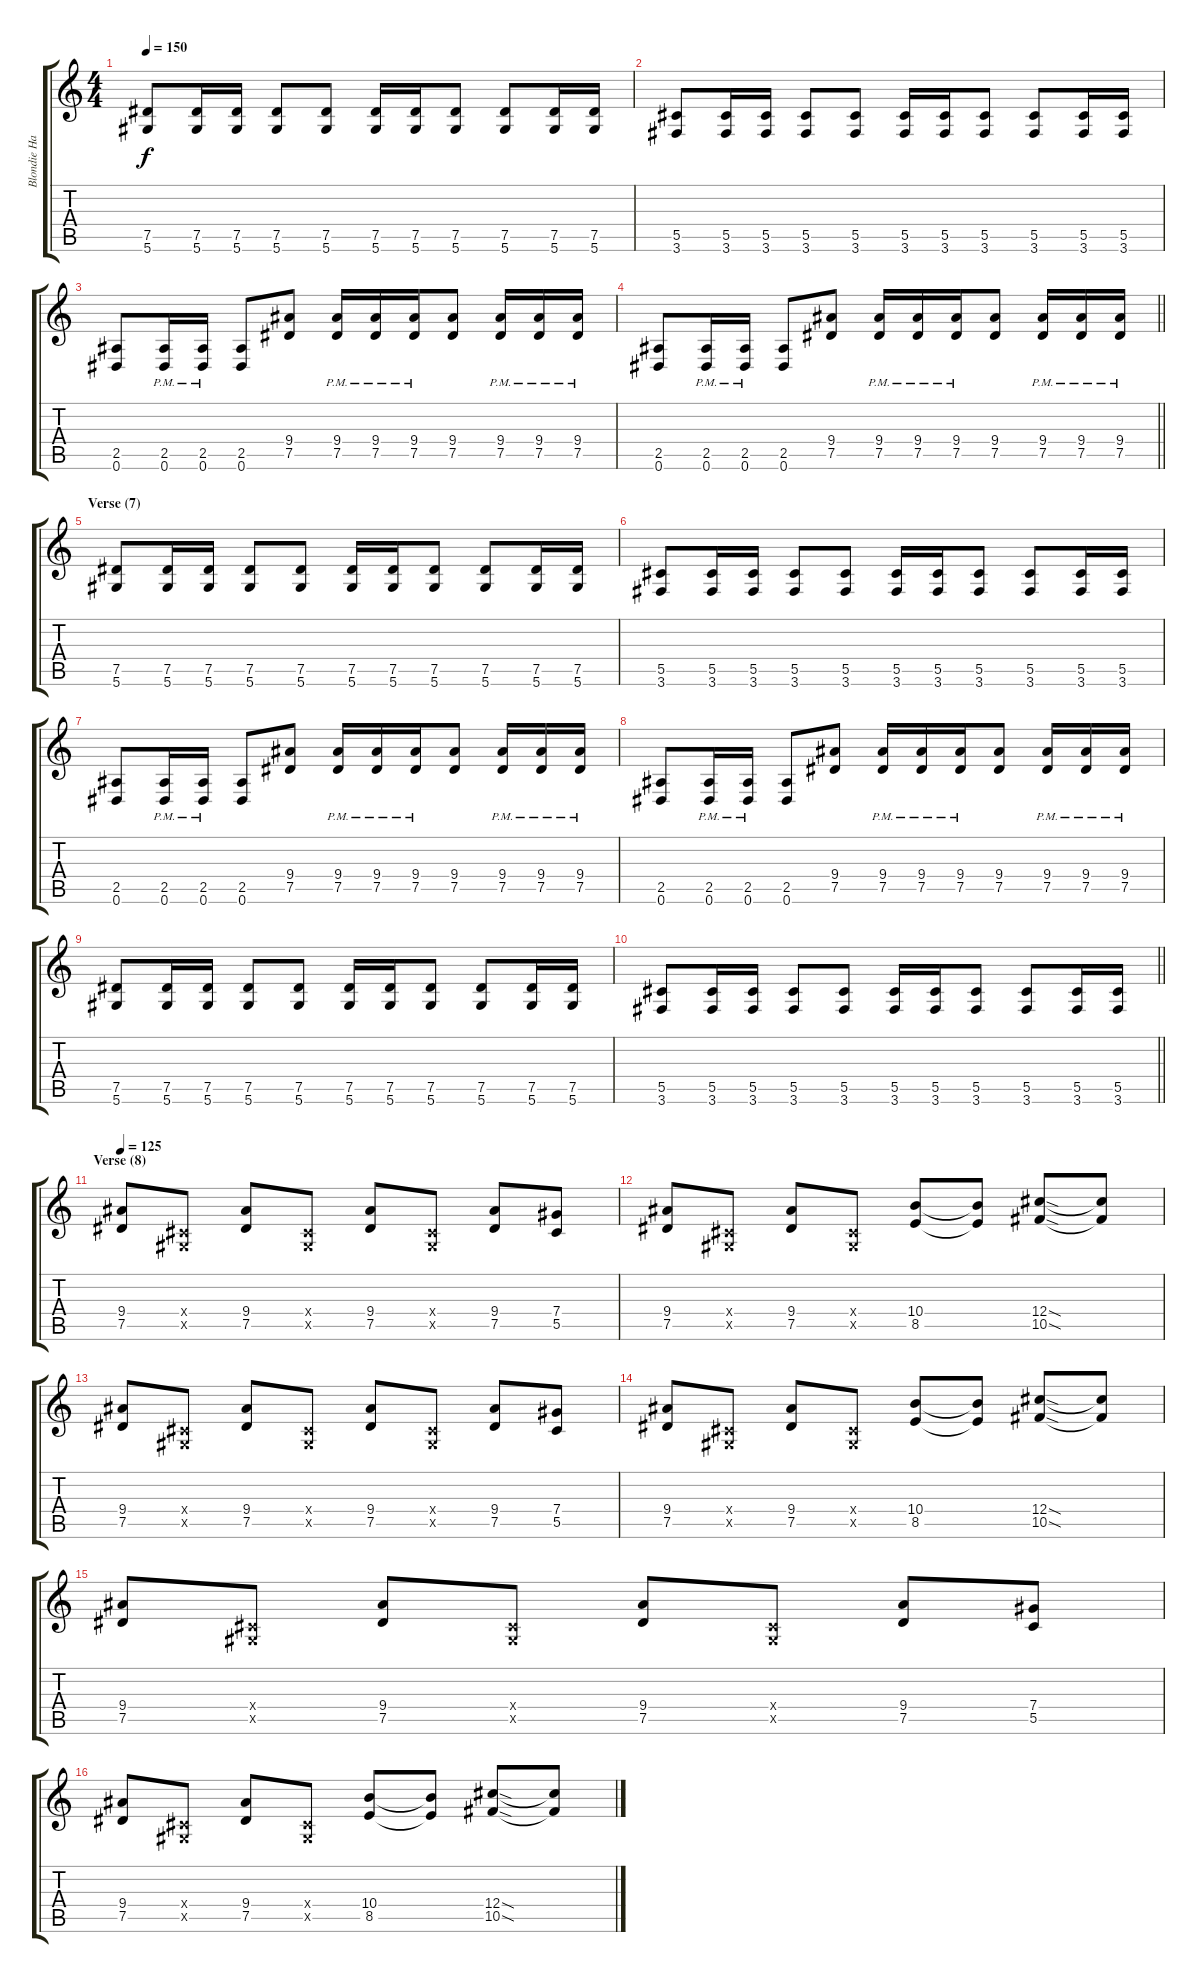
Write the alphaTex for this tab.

\track ("Blondie Hammet" "Blondie Ha") {instrument overdrivenguitar}
\staff {score tabs}
\tuning (Eb4 Bb3 Gb3 Db3 Ab2 Eb2) {hide}
\ts (4 4)
\tempo 150
\clef g2
\ks c
(7.5 5.6).8{dy f} (7.5 5.6).16 (7.5 5.6).16 (7.5 5.6).8 (7.5 5.6).8 (7.5 5.6).16 (7.5 5.6).16 (7.5 5.6).8 (7.5 5.6).8 (7.5 5.6).16 (7.5 5.6).16 |
(5.5 3.6).8 (5.5 3.6).16 (5.5 3.6).16 (5.5 3.6).8 (5.5 3.6).8 (5.5 3.6).16 (5.5 3.6).16 (5.5 3.6).8 (5.5 3.6).8 (5.5 3.6).16 (5.5 3.6).16 |
(2.5 0.6).8 (2.5 0.6{pm}).16 (2.5 0.6{pm}).16 (2.5 0.6).8 (9.4 7.5).8 (9.4 7.5{pm}).16 (9.4 7.5{pm}).16 (9.4 7.5{pm}).16 (9.4 7.5).8 (9.4 7.5{pm}).16 (9.4 7.5{pm}).16 (9.4 7.5{pm}).16 |
\barLineRight lightlight
(2.5 0.6).8 (2.5 0.6{pm}).16 (2.5 0.6{pm}).16 (2.5 0.6).8 (9.4 7.5).8 (9.4 7.5{pm}).16 (9.4 7.5{pm}).16 (9.4 7.5{pm}).16 (9.4 7.5).8 (9.4 7.5{pm}).16 (9.4 7.5{pm}).16 (9.4 7.5{pm}).16 |
\section ("" "Verse (7)")
(7.5 5.6).8 (7.5 5.6).16 (7.5 5.6).16 (7.5 5.6).8 (7.5 5.6).8 (7.5 5.6).16 (7.5 5.6).16 (7.5 5.6).8 (7.5 5.6).8 (7.5 5.6).16 (7.5 5.6).16 |
(5.5 3.6).8 (5.5 3.6).16 (5.5 3.6).16 (5.5 3.6).8 (5.5 3.6).8 (5.5 3.6).16 (5.5 3.6).16 (5.5 3.6).8 (5.5 3.6).8 (5.5 3.6).16 (5.5 3.6).16 |
(2.5 0.6).8 (2.5 0.6{pm}).16 (2.5 0.6{pm}).16 (2.5 0.6).8 (9.4 7.5).8 (9.4 7.5{pm}).16 (9.4 7.5{pm}).16 (9.4 7.5{pm}).16 (9.4 7.5).8 (9.4 7.5{pm}).16 (9.4 7.5{pm}).16 (9.4 7.5{pm}).16 |
(2.5 0.6).8 (2.5 0.6{pm}).16 (2.5 0.6{pm}).16 (2.5 0.6).8 (9.4 7.5).8 (9.4 7.5{pm}).16 (9.4 7.5{pm}).16 (9.4 7.5{pm}).16 (9.4 7.5).8 (9.4 7.5{pm}).16 (9.4 7.5{pm}).16 (9.4 7.5{pm}).16 |
(7.5 5.6).8 (7.5 5.6).16 (7.5 5.6).16 (7.5 5.6).8 (7.5 5.6).8 (7.5 5.6).16 (7.5 5.6).16 (7.5 5.6).8 (7.5 5.6).8 (7.5 5.6).16 (7.5 5.6).16 |
\barLineRight lightlight
(5.5 3.6).8 (5.5 3.6).16 (5.5 3.6).16 (5.5 3.6).8 (5.5 3.6).8 (5.5 3.6).16 (5.5 3.6).16 (5.5 3.6).8 (5.5 3.6).8 (5.5 3.6).16 (5.5 3.6).16 |
\section ("" "Verse (8)")
\tempo 125
(9.4 7.5).8 (0.4{x} 0.5{x}).8 (9.4 7.5).8 (0.4{x} 0.5{x}).8 (9.4 7.5).8 (0.4{x} 0.5{x}).8 (9.4 7.5).8 (7.4 5.5).8 |
(9.4 7.5).8 (0.4{x} 0.5{x}).8 (9.4 7.5).8 (0.4{x} 0.5{x}).8 (10.4 8.5).8 (10.4{t} 8.5{t}).8 (12.4{sod} 10.5{sod}).8 (12.4{t} 10.5{t}).8 |
(9.4 7.5).8 (0.4{x} 0.5{x}).8 (9.4 7.5).8 (0.4{x} 0.5{x}).8 (9.4 7.5).8 (0.4{x} 0.5{x}).8 (9.4 7.5).8 (7.4 5.5).8 |
(9.4 7.5).8 (0.4{x} 0.5{x}).8 (9.4 7.5).8 (0.4{x} 0.5{x}).8 (10.4 8.5).8 (10.4{t} 8.5{t}).8 (12.4{sod} 10.5{sod}).8 (12.4{t} 10.5{t}).8 |
(9.4 7.5).8 (0.4{x} 0.5{x}).8 (9.4 7.5).8 (0.4{x} 0.5{x}).8 (9.4 7.5).8 (0.4{x} 0.5{x}).8 (9.4 7.5).8 (7.4 5.5).8 |
(9.4 7.5).8 (0.4{x} 0.5{x}).8 (9.4 7.5).8 (0.4{x} 0.5{x}).8 (10.4 8.5).8 (10.4{t} 8.5{t}).8 (12.4{sod} 10.5{sod}).8 (12.4{t} 10.5{t}).8
